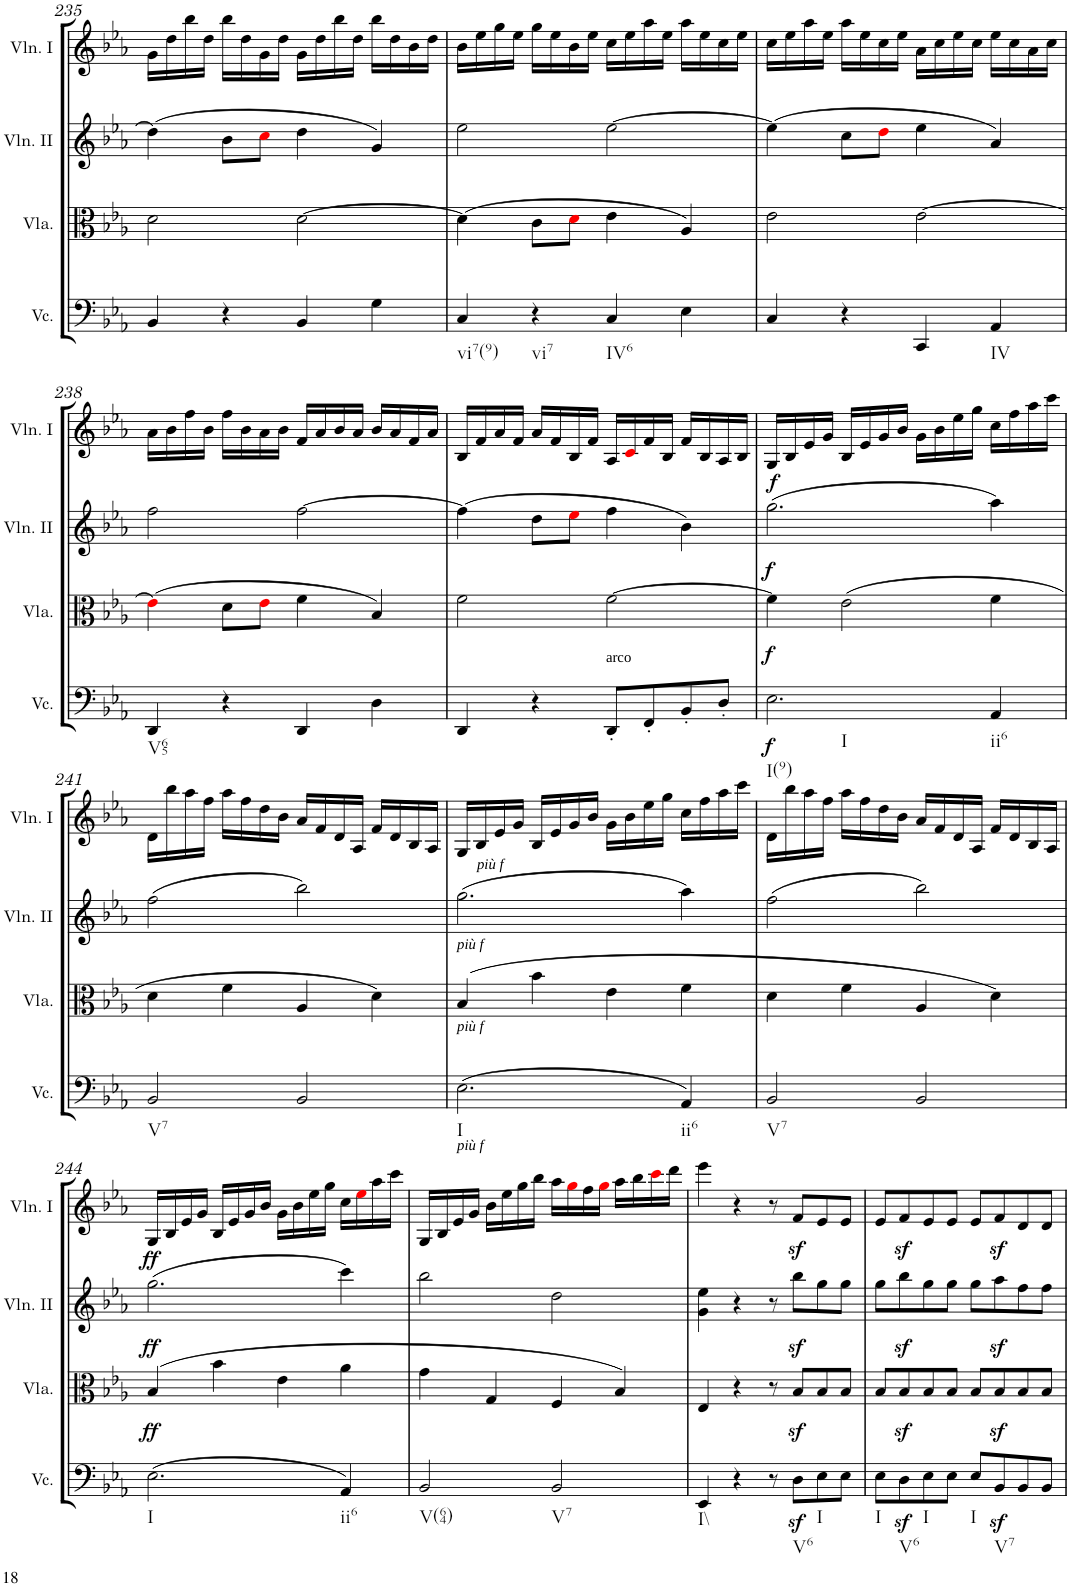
**kern	**dynam	**kern	**dynam	**kern	**dynam	**kern	**dynam
*part4	*part4	*part3	*part3	*part2	*part2	*part1	*part1
*staff4	*staff4	*staff3	*staff3	*staff2	*staff2	*staff1	*staff1
*I"Violoncello	*	*I"Viola	*	*I"Violin II	*	*I"Violin I	*
*I'Vc.	*	*I'Vla.	*	*I'Vln. II	*	*I'Vln. I	*
!!LO:PB:g=z
*clefF4	*	*clefC3	*	*clefG2	*	*clefG2	*
*k[b-e-a-]	*	*k[b-e-a-]	*	*k[b-e-a-]	*	*k[b-e-a-]	*
*E-:	*	*E-:	*	*E-:	*	*E-:	*
*M4/4	*	*M4/4	*	*M4/4	*	*M4/4	*
*met(c)	*	*met(c)	*	*met(c)	*	*met(c)	*
=235	=235	=235	=235	=235	=235	=235	=235
4BB-/	.	2d\	.	(4dd\]	.	16g\LL	.
.	.	.	.	.	.	16dd\	.
.	.	.	.	.	.	16bb-\	.
.	.	.	.	.	.	16dd\JJ	.
4r	.	.	.	8b-\L	.	16bb-\LL	.
.	.	.	.	.	.	16dd\	.
.	.	.	.	8cci\J	.	16g\	.
.	.	.	.	.	.	16dd\JJ	.
4BB-/	.	[2d\	.	4dd\	.	16g\LL	.
.	.	.	.	.	.	16dd\	.
.	.	.	.	.	.	16bb-\	.
.	.	.	.	.	.	16dd\JJ	.
4G\	.	.	.	4g/)	.	16bb-\LL	.
.	.	.	.	.	.	16dd\	.
.	.	.	.	.	.	16b-\	.
.	.	.	.	.	.	16dd\JJ	.
=236	=236	=236	=236	=236	=236	=236	=236
!LO:TX:b:t=vi7(9)	!	!	!	!	!	!	!
4C/	.	(4d\]	.	2ee-\	.	16b-\LL	.
.	.	.	.	.	.	16ee-\	.
.	.	.	.	.	.	16gg\	.
.	.	.	.	.	.	16ee-\JJ	.
!LO:TX:b:t=vi7	!	!	!	!	!	!	!
4r	.	8c\L	.	.	.	16gg\LL	.
.	.	.	.	.	.	16ee-\	.
.	.	8di\J	.	.	.	16b-\	.
.	.	.	.	.	.	16ee-\JJ	.
!LO:TX:b:t=IV6	!	!	!	!	!	!	!
4C/	.	4e-\	.	[2ee-\	.	16cc\LL	.
.	.	.	.	.	.	16ee-\	.
.	.	.	.	.	.	16aa-\	.
.	.	.	.	.	.	16ee-\JJ	.
4E-\	.	4A-/)	.	.	.	16aa-\LL	.
.	.	.	.	.	.	16ee-\	.
.	.	.	.	.	.	16cc\	.
.	.	.	.	.	.	16ee-\JJ	.
=237	=237	=237	=237	=237	=237	=237	=237
4C/	.	2e-\	.	(4ee-\]	.	16cc\LL	.
.	.	.	.	.	.	16ee-\	.
.	.	.	.	.	.	16aa-\	.
.	.	.	.	.	.	16ee-\JJ	.
4r	.	.	.	8cc\L	.	16aa-\LL	.
.	.	.	.	.	.	16ee-\	.
.	.	.	.	8ddi\J	.	16cc\	.
.	.	.	.	.	.	16ee-\JJ	.
4CC/	.	[2e-\	.	4ee-\	.	16a-\LL	.
.	.	.	.	.	.	16cc\	.
.	.	.	.	.	.	16ee-\	.
.	.	.	.	.	.	16cc\JJ	.
!LO:TX:b:t=IV	!	!	!	!	!	!	!
4AA-/	.	.	.	4a-/)	.	16ee-\LL	.
.	.	.	.	.	.	16cc\	.
.	.	.	.	.	.	16a-\	.
.	.	.	.	.	.	16cc\JJ	.
!!LO:LB:g=z
=238	=238	=238	=238	=238	=238	=238	=238
!LO:TX:b:t=V65	!	!	!	!	!	!	!
4DD/	.	(4e-i\]	.	2ff\	.	16a-\LL	.
.	.	.	.	.	.	16b-\	.
.	.	.	.	.	.	16ff\	.
.	.	.	.	.	.	16b-\JJ	.
4r	.	8d\L	.	.	.	16ff\LL	.
.	.	.	.	.	.	16b-\	.
.	.	8e-i\J	.	.	.	16a-\	.
.	.	.	.	.	.	16b-\JJ	.
4DD/	.	4f\	.	[2ff\	.	16f/LL	.
.	.	.	.	.	.	16a-/	.
.	.	.	.	.	.	16b-/	.
.	.	.	.	.	.	16a-/JJ	.
4D\	.	4B-/)	.	.	.	16b-/LL	.
.	.	.	.	.	.	16a-/	.
.	.	.	.	.	.	16f/	.
.	.	.	.	.	.	16a-/JJ	.
=239	=239	=239	=239	=239	=239	=239	=239
4DD/	.	2f\	.	(4ff\]	.	16B-/LL	.
.	.	.	.	.	.	16f/	.
.	.	.	.	.	.	16a-/	.
.	.	.	.	.	.	16f/JJ	.
4r	.	.	.	8dd\L	.	16a-/LL	.
.	.	.	.	.	.	16f/	.
.	.	.	.	8ee-i\J	.	16B-/	.
.	.	.	.	.	.	16f/JJ	.
!LO:TX:a:t=arco	!	!	!	!	!	!	!
8DD'/L	.	[2f\	.	4ff\	.	16A-/LL	.
.	.	.	.	.	.	16ci/	.
8FF'/	.	.	.	.	.	16f/	.
.	.	.	.	.	.	16B-/JJ	.
8BB-'/	.	.	.	4b-\)	.	16f/LL	.
.	.	.	.	.	.	16B-/	.
8D'/J	.	.	.	.	.	16A-/	.
.	.	.	.	.	.	16B-/JJ	.
=240	=240	=240	=240	=240	=240	=240	=240
!LO:TX:b:t=I(9)	!	!	!	!	!	!	!
!LO:TX:b:t=I	!	!	!	!	!	!	!
!	!LO:DY:b	!	!LO:DY:b	!	!LO:DY:b	!	!
!	!	!	!	!	!LO:DY:n=1:a	!	!
2.E-\	f	4f\]	f	(2.gg\	f f	16G/LL	.
.	.	.	.	.	.	16B-/	.
.	.	.	.	.	.	16e-/	.
.	.	.	.	.	.	16g/JJ	.
.	.	(2e-\	.	.	.	16B-/LL	.
.	.	.	.	.	.	16e-/	.
.	.	.	.	.	.	16g/	.
.	.	.	.	.	.	16b-/JJ	.
.	.	.	.	.	.	16g\LL	.
.	.	.	.	.	.	16b-\	.
.	.	.	.	.	.	16ee-\	.
.	.	.	.	.	.	16gg\JJ	.
!LO:TX:b:t=ii6	!	!	!	!	!	!	!
4AA-/	.	4f\	.	4aa-\)	.	16cc\LL	.
.	.	.	.	.	.	16ff\	.
.	.	.	.	.	.	16aa-\	.
.	.	.	.	.	.	16ccc\JJ	.
!!LO:LB:g=z
=241	=241	=241	=241	=241	=241	=241	=241
!LO:TX:b:t=V7	!	!	!	!	!	!	!
2BB-/	.	4d\	.	(2ff\	.	16d\LL	.
.	.	.	.	.	.	16bb-\	.
.	.	.	.	.	.	16aa-\	.
.	.	.	.	.	.	16ff\JJ	.
.	.	4f\	.	.	.	16aa-\LL	.
.	.	.	.	.	.	16ff\	.
.	.	.	.	.	.	16dd\	.
.	.	.	.	.	.	16b-\JJ	.
2BB-/	.	4A-/	.	2bb-\)	.	16a-/LL	.
.	.	.	.	.	.	16f/	.
.	.	.	.	.	.	16d/	.
.	.	.	.	.	.	16A-/JJ	.
.	.	4d\)	.	.	.	16f/LL	.
.	.	.	.	.	.	16d/	.
.	.	.	.	.	.	16B-/	.
.	.	.	.	.	.	16A-/JJ	.
=242	=242	=242	=242	=242	=242	=242	=242
!	!	!	!	!	!	!LO:TX:b:i:t=più f	!
!	!	!	!	!LO:TX:b:i:t=più f	!	!	!
!	!	!LO:TX:b:i:t=più f	!	!	!	!	!
!LO:TX:b:i:t=più f	!	!	!	!	!	!	!
!LO:TX:b:t=I	!	!	!	!	!	!	!
(2.E-\	.	(4B-/	.	(2.gg\	.	16G/LL	.
.	.	.	.	.	.	16B-/	.
.	.	.	.	.	.	16e-/	.
.	.	.	.	.	.	16g/JJ	.
.	.	4b-\	.	.	.	16B-/LL	.
.	.	.	.	.	.	16e-/	.
.	.	.	.	.	.	16g/	.
.	.	.	.	.	.	16b-/JJ	.
.	.	4e-\	.	.	.	16g\LL	.
.	.	.	.	.	.	16b-\	.
.	.	.	.	.	.	16ee-\	.
.	.	.	.	.	.	16gg\JJ	.
!LO:TX:b:t=ii6	!	!	!	!	!	!	!
4AA-/)	.	4f\	.	4aa-\)	.	16cc\LL	.
.	.	.	.	.	.	16ff\	.
.	.	.	.	.	.	16aa-\	.
.	.	.	.	.	.	16ccc\JJ	.
=243	=243	=243	=243	=243	=243	=243	=243
!LO:TX:b:t=V7	!	!	!	!	!	!	!
2BB-/	.	4d\	.	(2ff\	.	16d\LL	.
.	.	.	.	.	.	16bb-\	.
.	.	.	.	.	.	16aa-\	.
.	.	.	.	.	.	16ff\JJ	.
.	.	4f\	.	.	.	16aa-\LL	.
.	.	.	.	.	.	16ff\	.
.	.	.	.	.	.	16dd\	.
.	.	.	.	.	.	16b-\JJ	.
2BB-/	.	4A-/	.	2bb-\)	.	16a-/LL	.
.	.	.	.	.	.	16f/	.
.	.	.	.	.	.	16d/	.
.	.	.	.	.	.	16A-/JJ	.
.	.	4d\)	.	.	.	16f/LL	.
.	.	.	.	.	.	16d/	.
.	.	.	.	.	.	16B-/	.
.	.	.	.	.	.	16A-/JJ	.
!!LO:LB:g=z
=244	=244	=244	=244	=244	=244	=244	=244
!LO:TX:b:t=I	!	!	!	!	!	!	!
!	!	!	!LO:DY:b	!	!LO:DY:b	!	!LO:DY:b
(2.E-\	.	(4B-/	ff	(2.gg\	ff	16G/LL	ff
.	.	.	.	.	.	16B-/	.
.	.	.	.	.	.	16e-/	.
.	.	.	.	.	.	16g/JJ	.
.	.	4b-\	.	.	.	16B-/LL	.
.	.	.	.	.	.	16e-/	.
.	.	.	.	.	.	16g/	.
.	.	.	.	.	.	16b-/JJ	.
.	.	4e-\	.	.	.	16g\LL	.
.	.	.	.	.	.	16b-\	.
.	.	.	.	.	.	16ee-\	.
.	.	.	.	.	.	16gg\JJ	.
!LO:TX:b:t=ii6	!	!	!	!	!	!	!
4AA-/)	.	4a-\	.	4ccc\)	.	16cc\LL	.
.	.	.	.	.	.	16ee-i\	.
.	.	.	.	.	.	16aa-\	.
.	.	.	.	.	.	16ccc\JJ	.
=245	=245	=245	=245	=245	=245	=245	=245
!LO:TX:b:t=V(64)	!	!	!	!	!	!	!
2BB-/	.	4g\	.	2bb-\	.	16G/LL	.
.	.	.	.	.	.	16B-/	.
.	.	.	.	.	.	16e-/	.
.	.	.	.	.	.	16g/JJ	.
.	.	4G/	.	.	.	16b-\LL	.
.	.	.	.	.	.	16ee-\	.
.	.	.	.	.	.	16gg\	.
.	.	.	.	.	.	16bb-\JJ	.
!LO:TX:b:t=V7	!	!	!	!	!	!	!
2BB-/	.	4F/	.	2dd\	.	16aa-\LL	.
.	.	.	.	.	.	16ggi\	.
.	.	.	.	.	.	16ff\	.
.	.	.	.	.	.	16ggi\JJ	.
.	.	4B-/)	.	.	.	16aa-\LL	.
.	.	.	.	.	.	16bb-\	.
.	.	.	.	.	.	16ccci\	.
.	.	.	.	.	.	16ddd\JJ	.
=246	=246	=246	=246	=246	=246	=246	=246
!LO:TX:b:t=I\\	!	!	!	!	!	!	!
4EE-/	.	4E-/	.	4g\ 4ee-\	.	4eee-\	.
4r	.	4r	.	4r	.	4r	.
8r	.	8r	.	8r	.	8r	.
!LO:TX:b:t=V6	!	!	!	!	!	!	!
8Dz<\L	.	8B-z</L	.	8bb-z<\L	.	8fz</L	.
!LO:TX:b:t=I	!	!	!	!	!	!	!
8E-\	.	8B-/	.	8gg\	.	8e-/	.
8E-\J	.	8B-/J	.	8gg\J	.	8e-/J	.
=247	=247	=247	=247	=247	=247	=247	=247
!LO:TX:b:t=I	!	!	!	!	!	!	!
8E-\L	.	8B-/L	.	8gg\L	.	8e-/L	.
!LO:TX:b:t=V6	!	!	!	!	!	!	!
8Dz<\	.	8B-z</	.	8bb-z<\	.	8fz</	.
!LO:TX:b:t=I	!	!	!	!	!	!	!
8E-\	.	8B-/	.	8gg\	.	8e-/	.
8E-\J	.	8B-/J	.	8gg\J	.	8e-/J	.
!LO:TX:b:t=I	!	!	!	!	!	!	!
8E-/L	.	8B-/L	.	8gg\L	.	8e-/L	.
!LO:TX:b:t=V7	!	!	!	!	!	!	!
8BB-z</	.	8B-z</	.	8aa-z<\	.	8fz</	.
8BB-/	.	8B-/	.	8ff\	.	8d/	.
8BB-/J	.	8B-/J	.	8ff\J	.	8d/J	.
=	=	=	=	=	=	=	=
*-	*-	*-	*-	*-	*-	*-	*-
